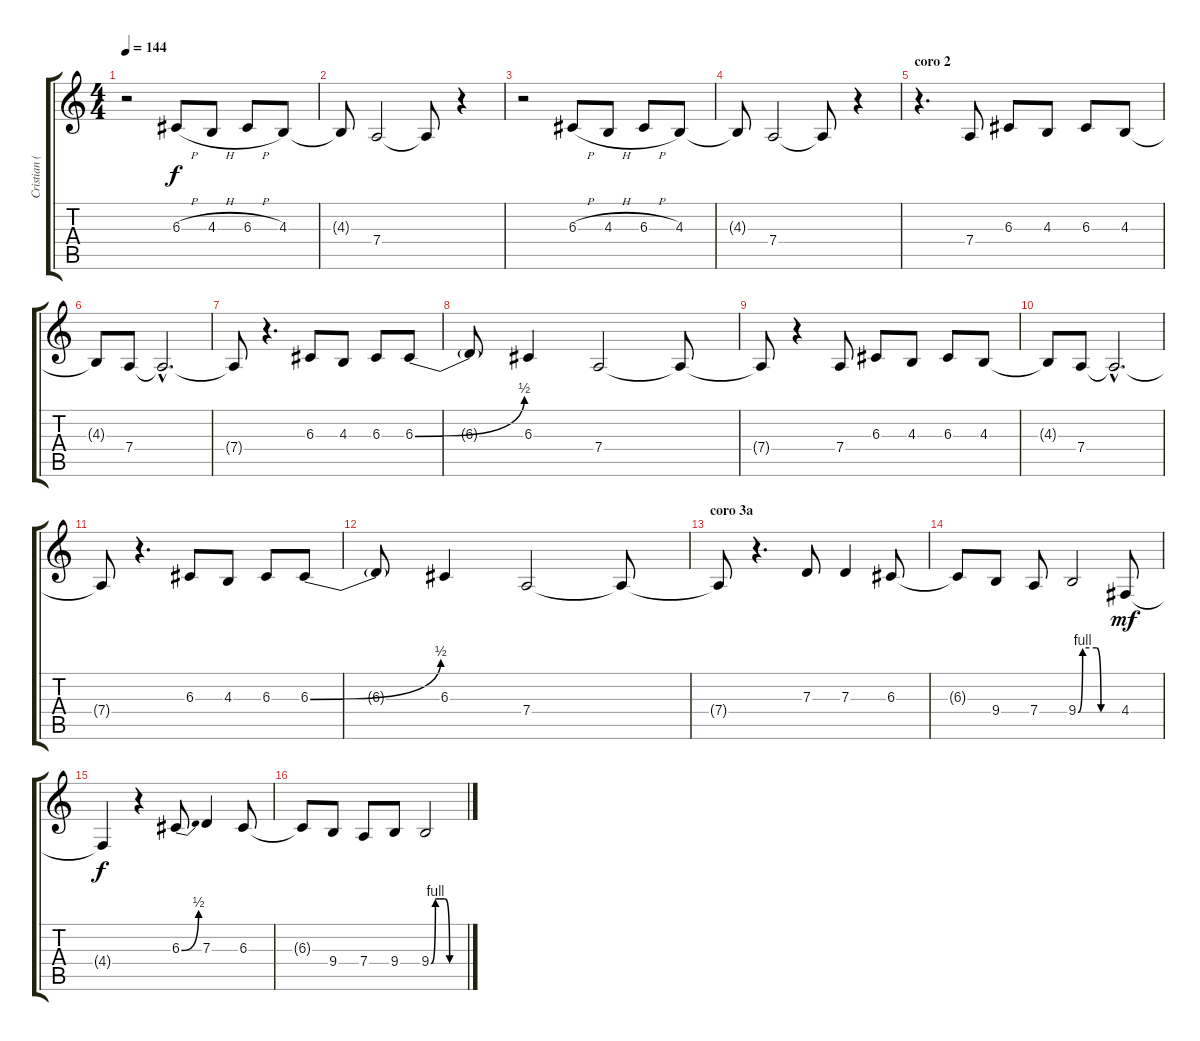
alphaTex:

\track ("Cristian (voz)" "Cristian (") {instrument lead6voice}
\staff {score tabs}
\tuning (E4 B3 G3 D3 A2 E2) {hide}
\ts (4 4)
\tempo 144
\clef g2
\ks c
r.2{dy f} 6.3{h}.8 4.3{h}.8 6.3{h}.8 4.3.8 |
4.3{t}.8 7.4.2 7.4{t}.8 r.4 |
r.2 6.3{h}.8 4.3{h}.8 6.3{h}.8 4.3.8 |
4.3{t}.8 7.4.2 7.4{t}.8 r.4 |
\section ("" "coro 2")
r.4{d} 7.4.8 6.3.8 4.3.8 6.3.8 4.3.8 |
4.3{t}.8 7.4.8 7.4{hac t}.2{d} |
7.4{t}.8 r.4{d} 6.3.8 4.3.8 6.3.8 6.3{be (bend 0 0 60 2)}.8 |
6.3{t}.8 6.3.4 7.4.2 7.4{t}.8 |
7.4{t}.8 r.4 7.4.8 6.3.8 4.3.8 6.3.8 4.3.8 |
4.3{t}.8 7.4.8 7.4{hac t}.2{d} |
7.4{t}.8 r.4{d} 6.3.8 4.3.8 6.3.8 6.3{be (bend 0 0 60 2)}.8 |
6.3{t}.8 6.3.4 7.4.2 7.4{t}.8 |
\section ("" "coro 3a")
7.4{t}.8 r.4{d} 7.3.8 7.3.4 6.3.8 |
6.3{t}.8 9.4.8 7.4.8 9.4{be (custom 0 0 7 4 28 4 35 0 45 0 60 0)}.2 4.4.8{dy mf} |
4.4{t}.4{dy f} r.4 6.3{be (bend 0 0 60 2)}.8 7.3.4 6.3.8 |
6.3{t}.8 9.4.8 7.4.8 9.4.8 9.4{be (custom 0 0 8 4 15 4 25 4 34 0 45 0 60 0)}.2
